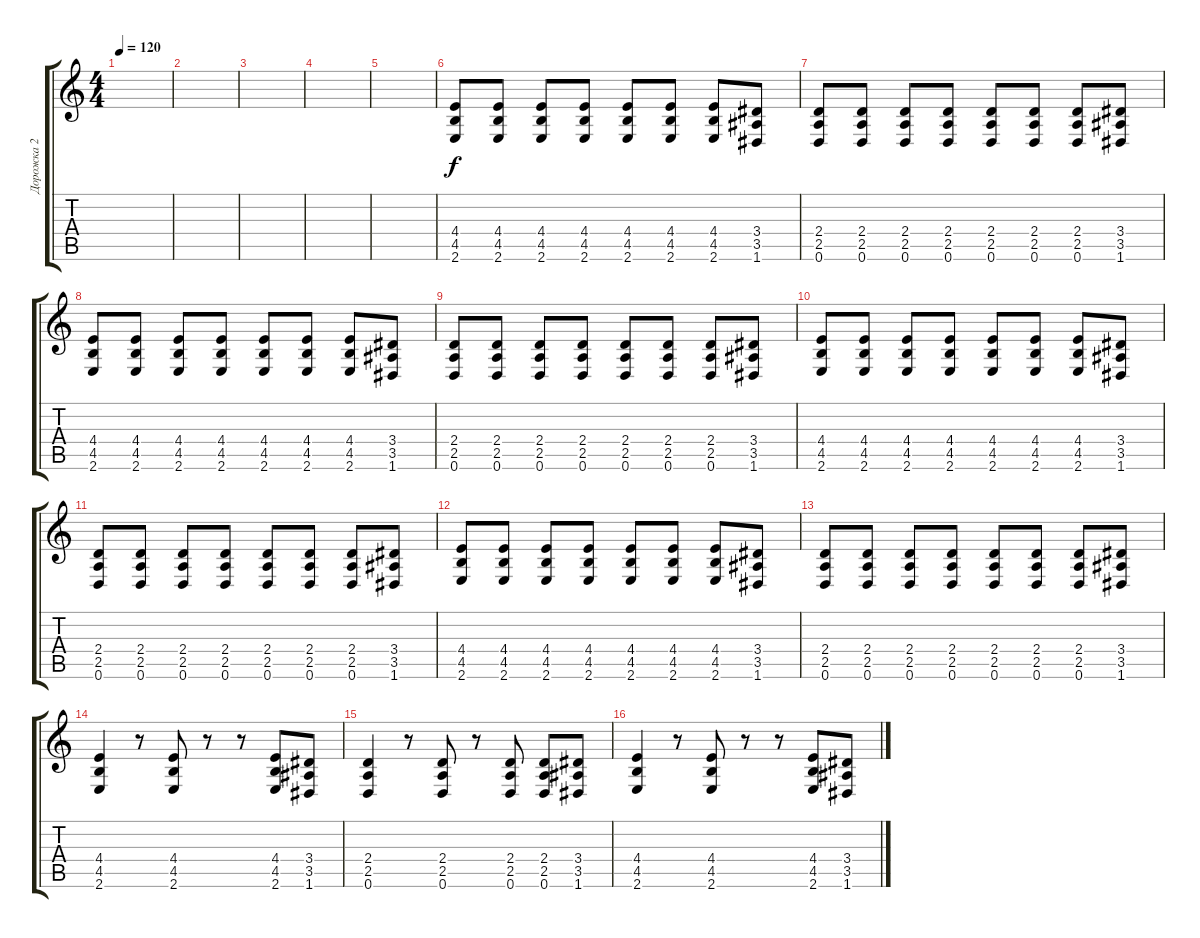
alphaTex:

\track ("Дорожка 2" "Дорожка 2") {instrument distortionguitar}
\staff {score tabs}
\tuning (D4 A3 F3 C3 G2 D2) {hide}
\ts (4 4)
\tempo 120
\clef g2
\ks c
|
|
|
|
|
(4.4 4.5 2.6).8 (4.4 4.5 2.6).8 (4.4 4.5 2.6).8 (4.4 4.5 2.6).8 (4.4 4.5 2.6).8 (4.4 4.5 2.6).8 (4.4 4.5 2.6).8 (3.4 3.5 1.6).8 |
(2.4 2.5 0.6).8 (2.4 2.5 0.6).8 (2.4 2.5 0.6).8 (2.4 2.5 0.6).8 (2.4 2.5 0.6).8 (2.4 2.5 0.6).8 (2.4 2.5 0.6).8 (3.4 3.5 1.6).8 |
(4.4 4.5 2.6).8 (4.4 4.5 2.6).8 (4.4 4.5 2.6).8 (4.4 4.5 2.6).8 (4.4 4.5 2.6).8 (4.4 4.5 2.6).8 (4.4 4.5 2.6).8 (3.4 3.5 1.6).8 |
(2.4 2.5 0.6).8 (2.4 2.5 0.6).8 (2.4 2.5 0.6).8 (2.4 2.5 0.6).8 (2.4 2.5 0.6).8 (2.4 2.5 0.6).8 (2.4 2.5 0.6).8 (3.4 3.5 1.6).8 |
(4.4 4.5 2.6).8 (4.4 4.5 2.6).8 (4.4 4.5 2.6).8 (4.4 4.5 2.6).8 (4.4 4.5 2.6).8 (4.4 4.5 2.6).8 (4.4 4.5 2.6).8 (3.4 3.5 1.6).8 |
(2.4 2.5 0.6).8 (2.4 2.5 0.6).8 (2.4 2.5 0.6).8 (2.4 2.5 0.6).8 (2.4 2.5 0.6).8 (2.4 2.5 0.6).8 (2.4 2.5 0.6).8 (3.4 3.5 1.6).8 |
(4.4 4.5 2.6).8 (4.4 4.5 2.6).8 (4.4 4.5 2.6).8 (4.4 4.5 2.6).8 (4.4 4.5 2.6).8 (4.4 4.5 2.6).8 (4.4 4.5 2.6).8 (3.4 3.5 1.6).8 |
(2.4 2.5 0.6).8 (2.4 2.5 0.6).8 (2.4 2.5 0.6).8 (2.4 2.5 0.6).8 (2.4 2.5 0.6).8 (2.4 2.5 0.6).8 (2.4 2.5 0.6).8 (3.4 3.5 1.6).8 |
(4.4 4.5 2.6).4 r.8 (4.4 4.5 2.6).8 r.8 r.8 (4.4 4.5 2.6).8 (3.4 3.5 1.6).8 |
(2.4 2.5 0.6).4 r.8 (2.4 2.5 0.6).8 r.8 (2.4 2.5 0.6).8 (2.4 2.5 0.6).8 (3.4 3.5 1.6).8 |
(4.4 4.5 2.6).4 r.8 (4.4 4.5 2.6).8 r.8 r.8 (4.4 4.5 2.6).8 (3.4 3.5 1.6).8
